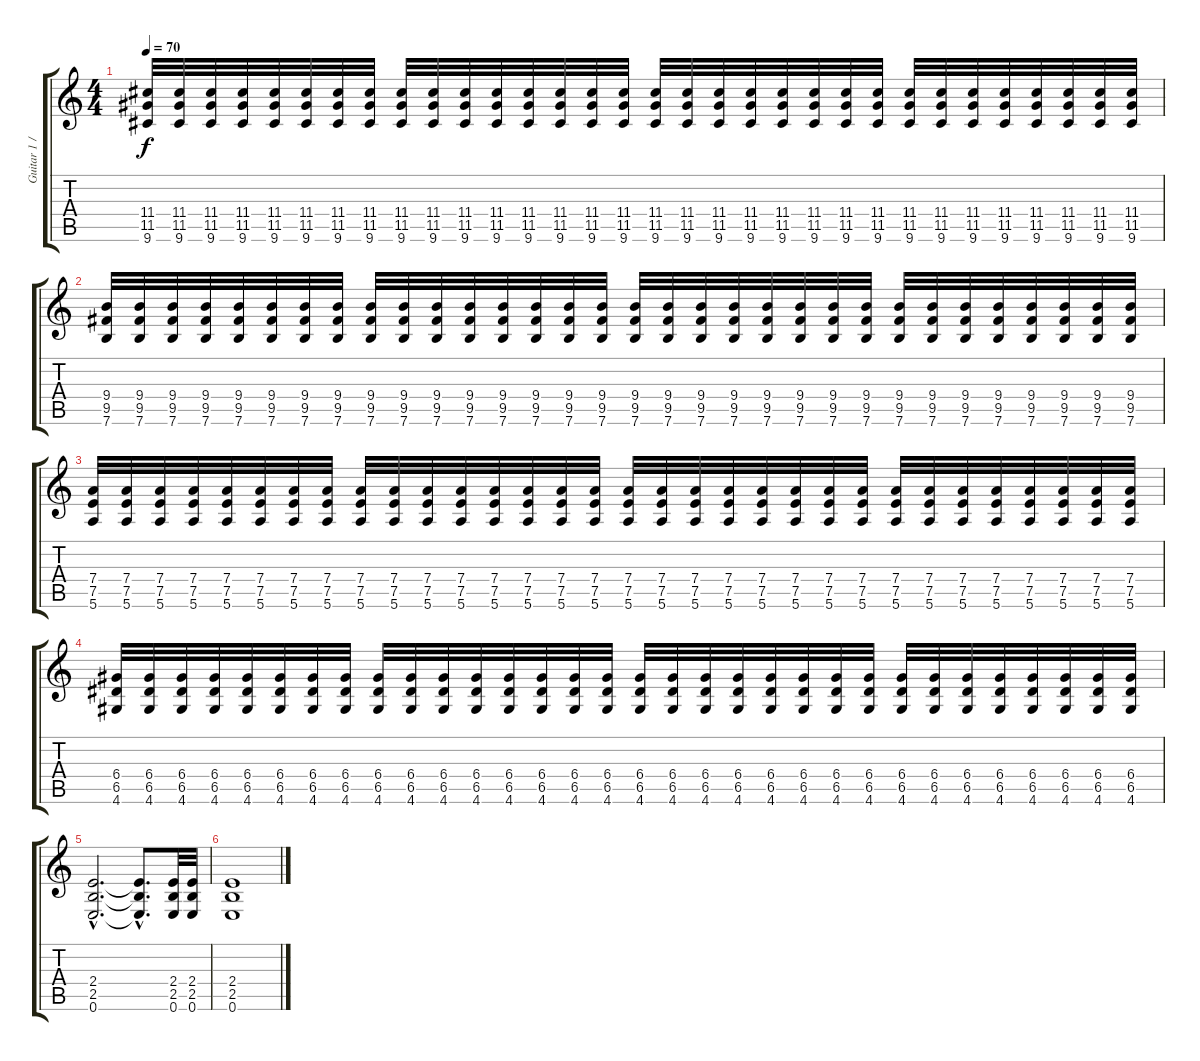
\track ("Guitar 1 / Richard Kruspe" "Guitar 1 /") {instrument overdrivenguitar}
\staff {score tabs}
\tuning (E4 B3 G3 D3 A2 E2) {hide}
\ts (4 4)
\tempo 70
\clef g2
\ks c
(11.4 11.5 9.6).32{dy f} (11.4 11.5 9.6).32 (11.4 11.5 9.6).32 (11.4 11.5 9.6).32 (11.4 11.5 9.6).32 (11.4 11.5 9.6).32 (11.4 11.5 9.6).32 (11.4 11.5 9.6).32 (11.4 11.5 9.6).32 (11.4 11.5 9.6).32 (11.4 11.5 9.6).32 (11.4 11.5 9.6).32 (11.4 11.5 9.6).32 (11.4 11.5 9.6).32 (11.4 11.5 9.6).32 (11.4 11.5 9.6).32 (11.4 11.5 9.6).32 (11.4 11.5 9.6).32 (11.4 11.5 9.6).32 (11.4 11.5 9.6).32 (11.4 11.5 9.6).32 (11.4 11.5 9.6).32 (11.4 11.5 9.6).32 (11.4 11.5 9.6).32 (11.4 11.5 9.6).32 (11.4 11.5 9.6).32 (11.4 11.5 9.6).32 (11.4 11.5 9.6).32 (11.4 11.5 9.6).32 (11.4 11.5 9.6).32 (11.4 11.5 9.6).32 (11.4 11.5 9.6).32 |
(9.4 9.5 7.6).32 (9.4 9.5 7.6).32 (9.4 9.5 7.6).32 (9.4 9.5 7.6).32 (9.4 9.5 7.6).32 (9.4 9.5 7.6).32 (9.4 9.5 7.6).32 (9.4 9.5 7.6).32 (9.4 9.5 7.6).32 (9.4 9.5 7.6).32 (9.4 9.5 7.6).32 (9.4 9.5 7.6).32 (9.4 9.5 7.6).32 (9.4 9.5 7.6).32 (9.4 9.5 7.6).32 (9.4 9.5 7.6).32 (9.4 9.5 7.6).32 (9.4 9.5 7.6).32 (9.4 9.5 7.6).32 (9.4 9.5 7.6).32 (9.4 9.5 7.6).32 (9.4 9.5 7.6).32 (9.4 9.5 7.6).32 (9.4 9.5 7.6).32 (9.4 9.5 7.6).32 (9.4 9.5 7.6).32 (9.4 9.5 7.6).32 (9.4 9.5 7.6).32 (9.4 9.5 7.6).32 (9.4 9.5 7.6).32 (9.4 9.5 7.6).32 (9.4 9.5 7.6).32 |
(7.4 7.5 5.6).32 (7.4 7.5 5.6).32 (7.4 7.5 5.6).32 (7.4 7.5 5.6).32 (7.4 7.5 5.6).32 (7.4 7.5 5.6).32 (7.4 7.5 5.6).32 (7.4 7.5 5.6).32 (7.4 7.5 5.6).32 (7.4 7.5 5.6).32 (7.4 7.5 5.6).32 (7.4 7.5 5.6).32 (7.4 7.5 5.6).32 (7.4 7.5 5.6).32 (7.4 7.5 5.6).32 (7.4 7.5 5.6).32 (7.4 7.5 5.6).32 (7.4 7.5 5.6).32 (7.4 7.5 5.6).32 (7.4 7.5 5.6).32 (7.4 7.5 5.6).32 (7.4 7.5 5.6).32 (7.4 7.5 5.6).32 (7.4 7.5 5.6).32 (7.4 7.5 5.6).32 (7.4 7.5 5.6).32 (7.4 7.5 5.6).32 (7.4 7.5 5.6).32 (7.4 7.5 5.6).32 (7.4 7.5 5.6).32 (7.4 7.5 5.6).32 (7.4 7.5 5.6).32 |
(6.4 6.5 4.6).32 (6.4 6.5 4.6).32 (6.4 6.5 4.6).32 (6.4 6.5 4.6).32 (6.4 6.5 4.6).32 (6.4 6.5 4.6).32 (6.4 6.5 4.6).32 (6.4 6.5 4.6).32 (6.4 6.5 4.6).32 (6.4 6.5 4.6).32 (6.4 6.5 4.6).32 (6.4 6.5 4.6).32 (6.4 6.5 4.6).32 (6.4 6.5 4.6).32 (6.4 6.5 4.6).32 (6.4 6.5 4.6).32 (6.4 6.5 4.6).32 (6.4 6.5 4.6).32 (6.4 6.5 4.6).32 (6.4 6.5 4.6).32 (6.4 6.5 4.6).32 (6.4 6.5 4.6).32 (6.4 6.5 4.6).32 (6.4 6.5 4.6).32 (6.4 6.5 4.6).32 (6.4 6.5 4.6).32 (6.4 6.5 4.6).32 (6.4 6.5 4.6).32 (6.4 6.5 4.6).32 (6.4 6.5 4.6).32 (6.4 6.5 4.6).32 (6.4 6.5 4.6).32 |
(2.4{hac} 2.5{hac} 0.6{hac}).2{d} (2.4{hac t} 2.5{hac t} 0.6{hac t}).8{d} (2.4 2.5 0.6).32 (2.4 2.5 0.6).32 |
(2.4 2.5 0.6).1
